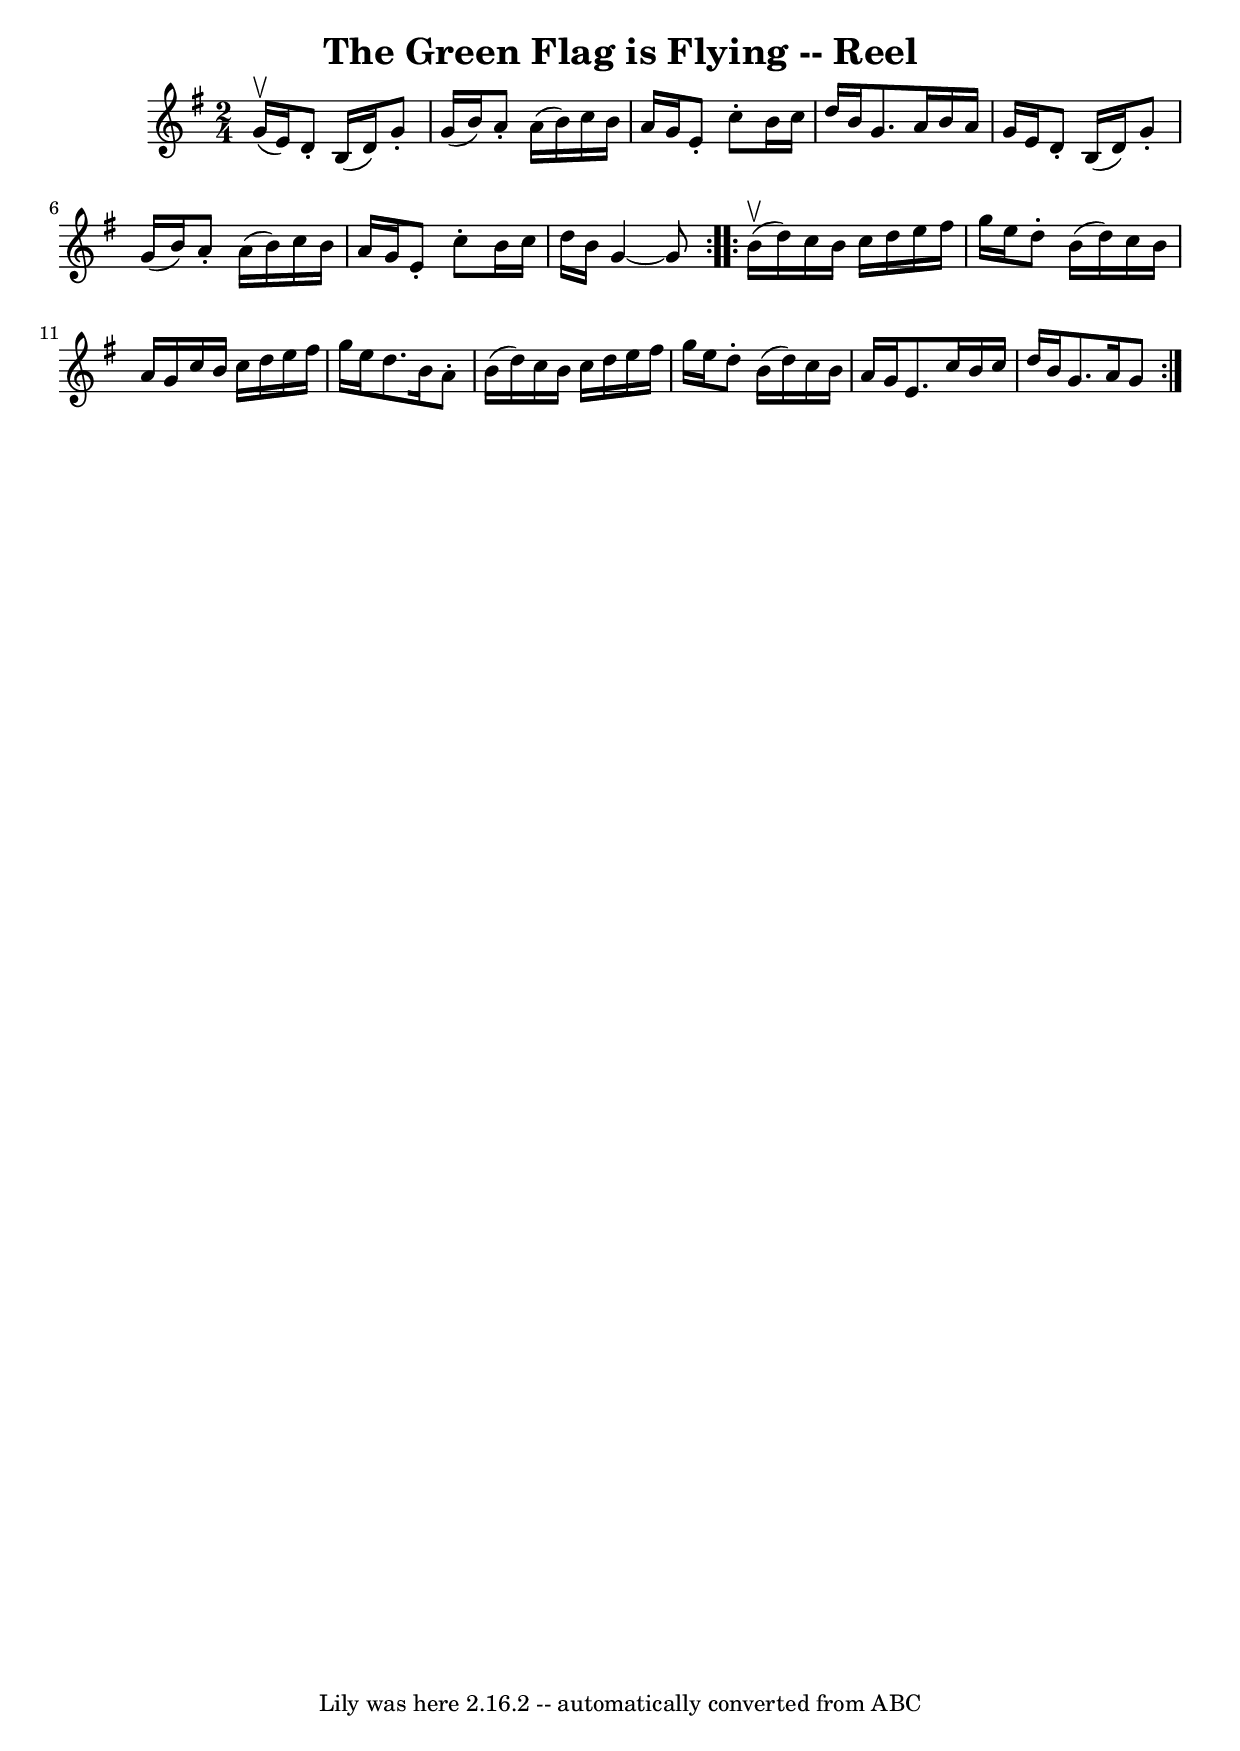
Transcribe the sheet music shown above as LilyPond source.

\version "2.16.2"
\include "Mammoth.ily"
\header {
  %% book = "Ryan's Mammoth Collection"
  crossRefNumber = "1"
  footnotes = "\\\\259"
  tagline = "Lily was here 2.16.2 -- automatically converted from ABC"
  title = "The Green Flag is Flying -- Reel"

}
voicedefault =  {



  \repeat volta 2 {

    \time 2/4 
    \key g \major g'16^\upbow(e'16) |
    d'8 -. b16 (
    d'16) g'8 -. g'16 (b'16)   |
    a'8 -. a'16 (b'16)  
    c''16 b'16 a'16 g'16    |
    e'8 -. c''8 -. b'16 c''16   
    d''16 b'16    |
    g'8. a'16 b'16 a'16 g'16 e'16    
    |
    d'8 -. b16 (d'16) g'8 -. g'16 (b'16)   |
    
    a'8 -. a'16 (b'16) c''16 b'16 a'16 g'16    |
    e'8 
    -. c''8 -. b'16 c''16 d''16 b'16    |
    g'4   ~ g'8  
  }   
  
  \repeat volta 2 {
    b'16^\upbow(d''16) |
    c''16 b'16    
    c''16 d''16 e''16 fis''16 g''16 e''16    |
    d''8 -.   
    b'16 (d''16) c''16 b'16 a'16 g'16    |
    c''16 b'16  
    c''16 d''16 e''16 fis''16 g''16 e''16    |
    d''8.    
    b'16 a'8 -. b'16 (d''16)   |
    c''16 b'16 c''16    
    d''16 e''16 fis''16 g''16 e''16    |
    d''8 -. b'16 (
    d''16) c''16 b'16 a'16 g'16    |
    e'8. c''16 b'16   
    c''16 d''16 b'16    |
    g'8. a'16 g'8  
  }   

}

\score{
  <<

    \context Staff="default"
    {
      \voicedefault 
      
    }

  >>
  \layout {
    
  }
  \midi {
  }

}
